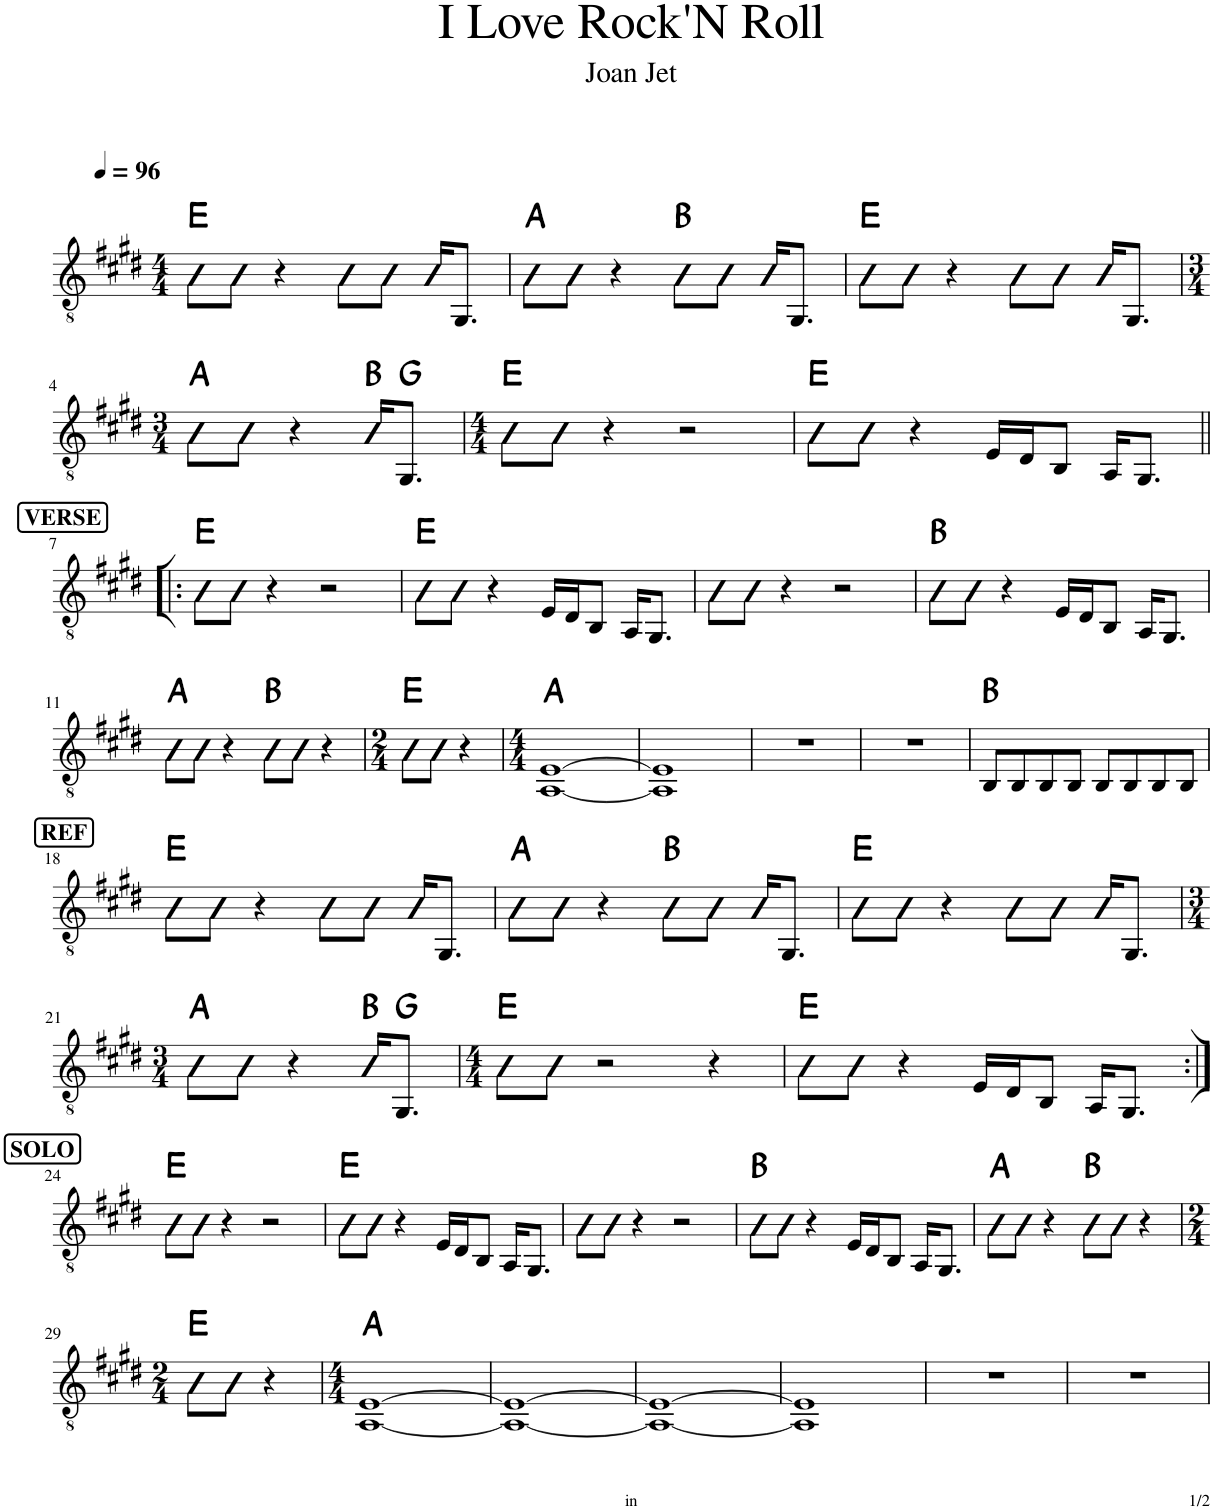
**kern	**harte
*part1	*part1
*staff1	*
*I"Classical Guitar	*
*I'Guit.	*
*clefGv2	*
*k[f#c#g#d#]	*
*M4/4	*
*MM96	*
=1	=1
8E\L	E:maj
8E\J	.
4r	.
8E\L	.
8E\J	.
16E/KL	.
8.GG#/J	.
=2	=2
8E\L	A:maj
8E\J	.
4r	.
8E\L	B:maj
8E\J	.
16E/KL	.
8.GG#/J	.
=3	=3
8E\L	E:maj
8E\J	.
4r	.
8E\L	.
8E\J	.
16E/KL	.
8.GG#/J	.
!!LO:LB:g=z
=4	=4
*M3/4	*
8AA\L	A:maj
8AA\J	.
4r	.
16E/KL	B:maj
8.GG#/J	G:maj
=5	=5
*M4/4	*
8E\L	E:maj
8E\J	.
4r	.
2r	.
=6	=6
8E\L	E:maj
8E\J	.
4r	.
16E/LL	.
16D#/J	.
8BB/J	.
16AA/KL	.
8.GG#/J	.
!!LO:LB:g=z
!!LO:REH:place=s1:a:B:cj:fs=11:t=VERSE
=7!|:	=7!|:
8E\L	E:maj
8E\J	.
4r	.
2r	.
=8	=8
8E\L	E:maj
8E\J	.
4r	.
16E/LL	.
16D#/J	.
8BB/J	.
16AA/KL	.
8.GG#/J	.
=9	=9
8E\L	.
8E\J	.
4r	.
2r	.
=10	=10
8E\L	B:maj
8E\J	.
4r	.
16E/LL	.
16D#/J	.
8BB/J	.
16AA/KL	.
8.GG#/J	.
!!LO:LB:g=z
=11	=11
8E\L	A:maj
8E\J	.
4r	.
8E\L	B:maj
8E\J	.
4r	.
=12	=12
*M2/4	*
8E\L	E:maj
8E\J	.
4r	.
=13	=13
*M4/4	*
[1AA [1E	A:maj
=14	=14
1AA] 1E]	.
=15	=15
1r	.
=16	=16
1r	.
=17	=17
8BB/L	B:maj
8BB/	.
8BB/	.
8BB/J	.
8BB/L	.
8BB/	.
8BB/	.
8BB/J	.
!!LO:LB:g=z
!!LO:REH:place=s1:a:B:cj:fs=11:t=REF
=18	=18
8E\L	E:maj
8E\J	.
4r	.
8E\L	.
8E\J	.
16E/KL	.
8.GG#/J	.
=19	=19
8E\L	A:maj
8E\J	.
4r	.
8E\L	B:maj
8E\J	.
16E/KL	.
8.GG#/J	.
=20	=20
8E\L	E:maj
8E\J	.
4r	.
8E\L	.
8E\J	.
16E/KL	.
8.GG#/J	.
!!LO:LB:g=z
=21	=21
*M3/4	*
8AA\L	A:maj
8AA\J	.
4r	.
16E/KL	B:maj
8.GG#/J	G:maj
=22	=22
*M4/4	*
8E\L	E:maj
8E\J	.
2r	.
4r	.
=23	=23
8E\L	E:maj
8E\J	.
4r	.
16E/LL	.
16D#/J	.
8BB/J	.
16AA/KL	.
8.GG#/J	.
!!LO:LB:g=z
!!LO:REH:place=s1:a:B:cj:fs=11:t=SOLO
=24:|!	=24:|!
8E\L	E:maj
8E\J	.
4r	.
2r	.
=25	=25
8E\L	E:maj
8E\J	.
4r	.
16E/LL	.
16D#/J	.
8BB/J	.
16AA/KL	.
8.GG#/J	.
=26	=26
8E\L	.
8E\J	.
4r	.
2r	.
=27	=27
8E\L	B:maj
8E\J	.
4r	.
16E/LL	.
16D#/J	.
8BB/J	.
16AA/KL	.
8.GG#/J	.
=28	=28
8E\L	A:maj
8E\J	.
4r	.
8E\L	B:maj
8E\J	.
4r	.
!!LO:LB:g=z
=29	=29
*M2/4	*
8E\L	E:maj
8E\J	.
4r	.
=30	=30
*M4/4	*
[1AA [1E	A:maj
=31	=31
1AA_ 1E_	.
=32	=32
1AA_ 1E_	.
=33	=33
1AA] 1E]	.
=34	=34
1r	.
=35	=35
1r	.
=	=
*-	*-
